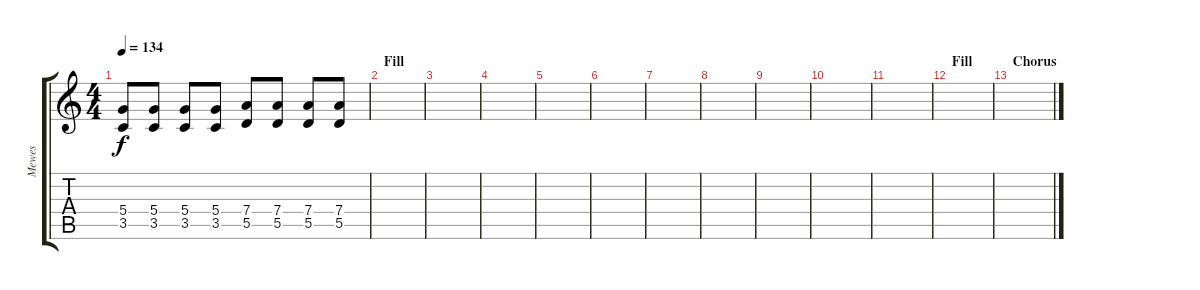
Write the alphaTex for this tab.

\track ("Mewes" "Mewes") {instrument overdrivenguitar}
\staff {score tabs}
\tuning (E4 B3 G3 D3 A2 E2) {hide}
\ts (4 4)
\tempo 134
\clef g2
\ks c
(5.4 3.5).8{dy f} (5.4 3.5).8 (5.4 3.5).8 (5.4 3.5).8 (7.4 5.5).8 (7.4 5.5).8 (7.4 5.5).8 (7.4 5.5).8 |
\section ("" "Fill")
|
|
|
|
|
|
|
|
|
|
\section ("" "Fill")
|
\section ("" "Chorus")
